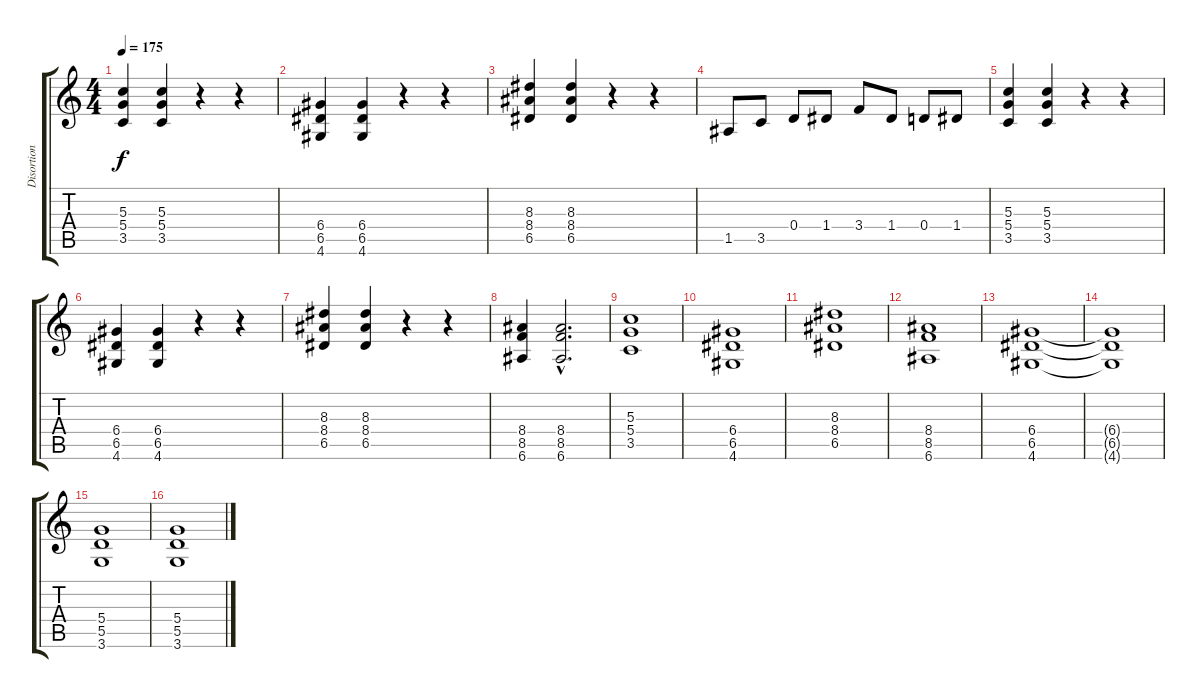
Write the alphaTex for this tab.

\track ("Disortion Guitar" "Disortion ") {instrument distortionguitar}
\staff {score tabs}
\tuning (E4 B3 G3 D3 A2 E2) {hide}
\ts (4 4)
\tempo 175
\clef g2
\ks c
(5.3 5.4 3.5).4{dy f} (5.3 5.4 3.5).4 r.4 r.4 |
(6.4 6.5 4.6).4 (6.4 6.5 4.6).4 r.4 r.4 |
(8.3 8.4 6.5).4 (8.3 8.4 6.5).4 r.4 r.4 |
1.5.8 3.5.8 0.4.8 1.4.8 3.4.8 1.4.8 0.4.8 1.4.8 |
(5.3 5.4 3.5).4 (5.3 5.4 3.5).4 r.4 r.4 |
(6.4 6.5 4.6).4 (6.4 6.5 4.6).4 r.4 r.4 |
(8.3 8.4 6.5).4 (8.3 8.4 6.5).4 r.4 r.4 |
(8.4 8.5 6.6).4 (8.4{hac} 8.5{hac} 6.6{hac}).2{d} |
(5.3 5.4 3.5).1 |
(6.4 6.5 4.6).1 |
(8.3 8.4 6.5).1 |
(8.4 8.5 6.6).1 |
(6.4 6.5 4.6).1 |
(6.4{t} 6.5{t} 4.6{t}).1 |
(5.4 5.5 3.6).1 |
(5.4 5.5 3.6).1
